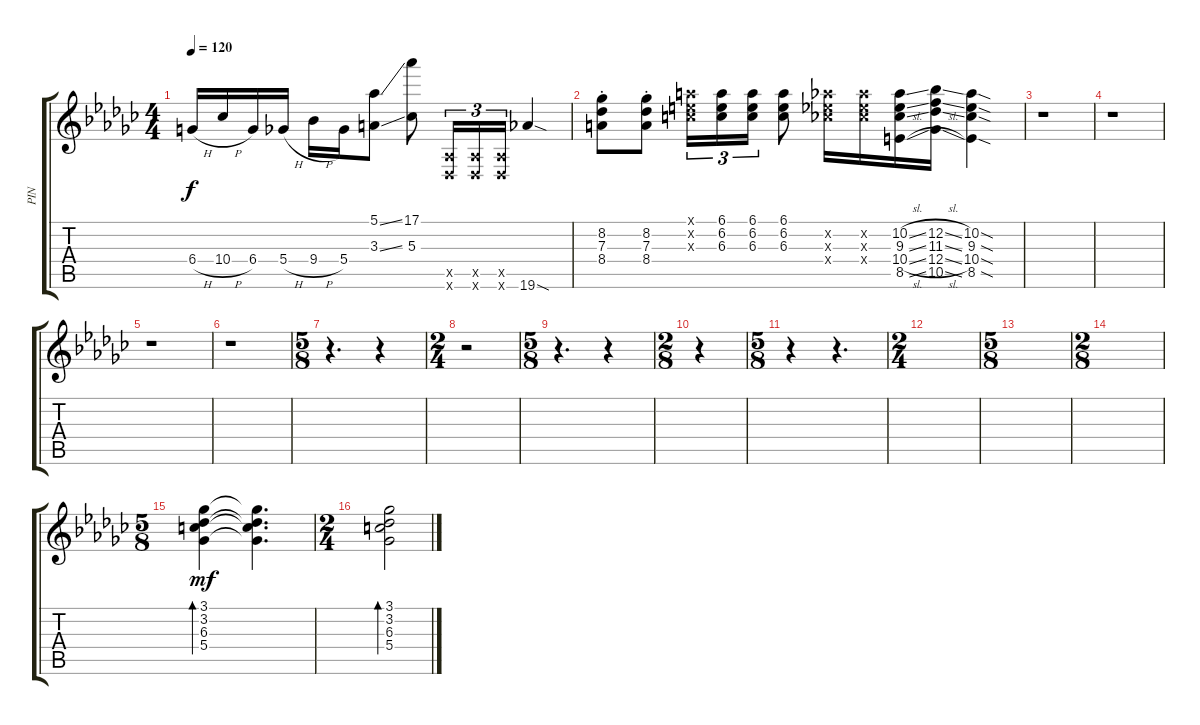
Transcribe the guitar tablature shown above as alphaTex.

\track ("PIN" "PIN") {instrument distortionguitar}
\staff {score tabs}
\tuning (Eb4 Bb3 Gb3 Db3 Ab2 Db2) {hide}
\ts (4 4)
\tempo 120
\clef g2
\ks gb
6.4{h}.16{dy f} 10.4{h}.16 6.4.16 5.4{h}.16 9.4{h}.16 5.4.16 (5.1{ss} 3.3{ss}).8 (17.1 5.3).8 (0.5{x} 0.6{x}).16{tu (3 2)} (0.5{x} 0.6{x}).16{tu (3 2)} (0.5{x} 0.6{x}).16{tu (3 2)} 19.6{sod}.4 |
(8.2{st} 7.3{st} 8.4{st}).8 (8.2{st} 7.3{st} 8.4{st}).8 (6.1{x} 6.2{x} 6.3{x}).16{tu (3 2)} (6.1 6.2 6.3).16{tu (3 2)} (6.1 6.2 6.3).16{tu (3 2)} (6.1 6.2 6.3).8 (10.2{x} 9.3{x} 10.4{x}).16 (10.2{x} 9.3{x} 10.4{x}).16 (10.2{sl} 9.3{sl} 10.4{sl} 8.5{sl}).16 (12.2{sl} 11.3{sl} 12.4{sl} 10.5{sl}).16 (10.2{sod} 9.3{sod} 10.4{sod} 8.5{sod}).4 |
r.1 |
r.1 |
r.1 |
r.1 |
\ts (5 8)
r.4{d} r.4 |
\ts (2 4)
r.2 |
\ts (5 8)
r.4{d} r.4 |
\ts (2 8)
r.4 |
\ts (5 8)
r.4 r.4{d} |
\ts (2 4)
|
\ts (5 8)
|
\ts (2 8)
|
\ts (5 8)
(3.1 3.2 6.3 5.4).4{bd 480 dy mf} (3.1{t} 3.2{t} 6.3{t} 5.4{t}).4{d} |
\ts (2 4)
(3.1 3.2 6.3 5.4).2{bd 480}
